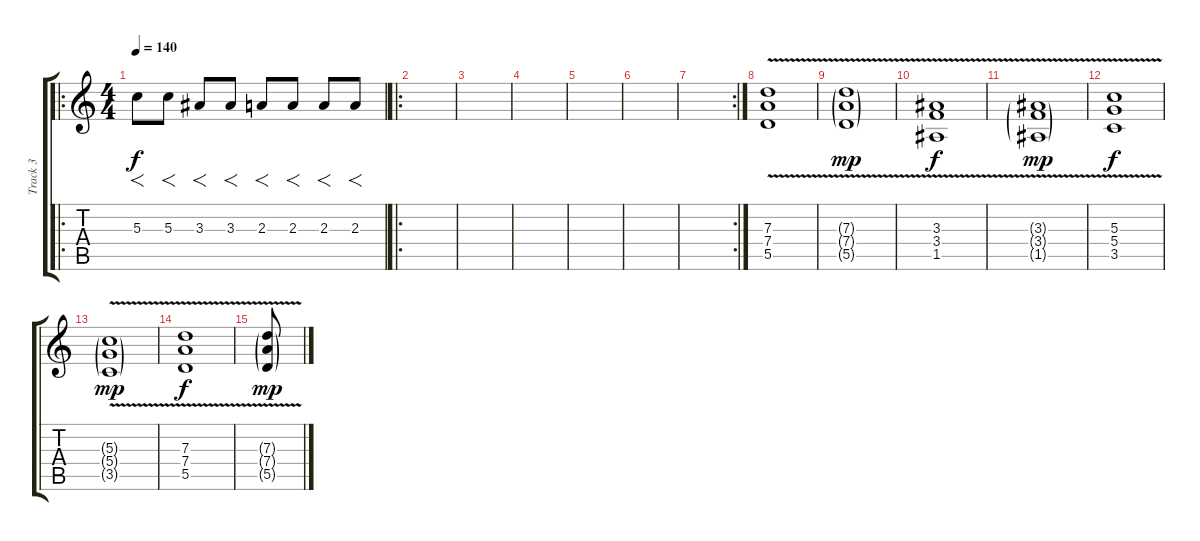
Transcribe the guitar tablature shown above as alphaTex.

\track ("Track 3" "Track 3") {instrument electricguitarmuted}
\staff {score tabs}
\tuning (E4 B3 G3 D3 A2 E2) {hide}
\ro
\ts (4 4)
\tempo 140
\clef g2
\ks c
5.3.8{f dy f instrument electricguitarmuted} 5.3.8{f} 3.3.8{f} 3.3.8{f} 2.3.8{f} 2.3.8{f} 2.3.8{f} 2.3.8{f} |
\ro
|
|
|
|
|
\rc 2
|
(7.3{v} 7.4 5.5).1 |
(7.3{v g} 7.4{g} 5.5{g}).1{dy mp} |
(3.3{v} 3.4 1.5).1{dy f} |
(3.3{v g} 3.4{g} 1.5{g}).1{dy mp} |
(5.3{v} 5.4 3.5).1{dy f} |
(5.3{g} 5.4{g} 3.5{v g}).1{dy mp} |
(7.3{v} 7.4 5.5).1{dy f} |
(7.3{v g} 7.4{g} 5.5{g}).8{dy mp}
